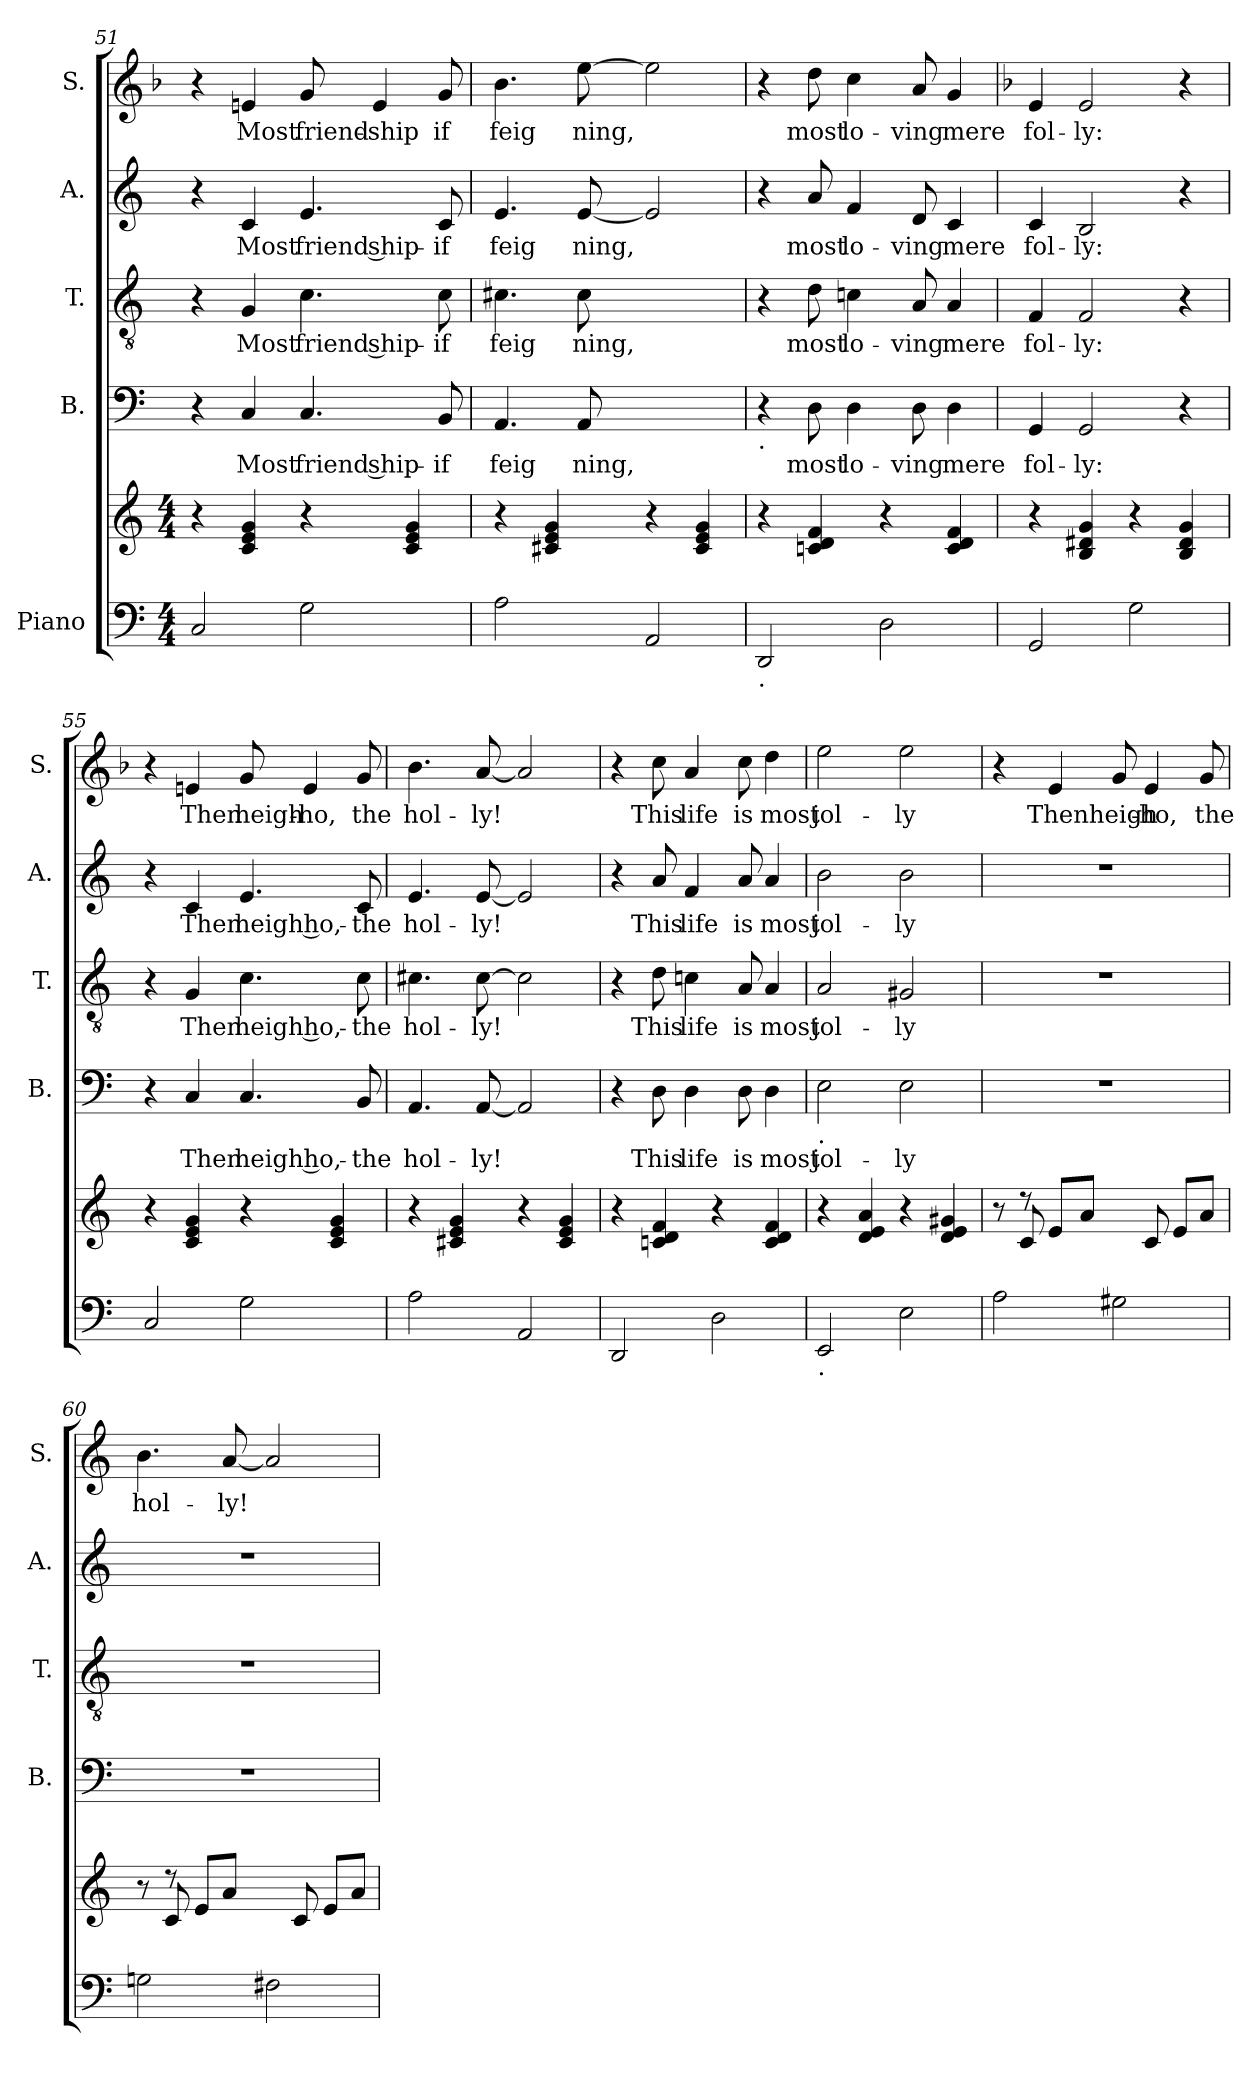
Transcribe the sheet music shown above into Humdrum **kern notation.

**kern	**kern	**kern	**text	**kern	**text	**kern	**text	**kern	**text
*part5	*part5	*part4	*part4	*part3	*part3	*part2	*part2	*part1	*part1
*staff6	*staff5	*staff4	*staff4	*staff3	*staff3	*staff2	*staff2	*staff1	*staff1
*I"Piano	*	*I"B.	*	*I"T.	*	*I"A.	*	*I"S.	*
*	*	*I'B.	*	*I'T.	*	*I'A.	*	*I'S.	*
*clefF4	*clefG2	*clefF4	*	*clefGv2	*	*clefG2	*	*clefG2	*
*	*	*	*	*	*	*	*	*k[b-]	*
*	*	*	*	*	*	*	*	*F:	*
*M4/4	*M4/4	*	*	*	*	*	*	*	*
=51	=51	=51	=51	=51	=51	=51	=51	=51	=51
*^	*^	*	*	*	*	*	*	*	*
2C/	2ryy	4ryy	4r	4r	.	4r	.	4r	.	4r	.
!	!	!	!	!	!LO:LY:b:cj	!	!LO:LY:b:cj	!	!LO:LY:b:cj	!	!LO:LY:b:cj
.	.	4c/ 4e/ 4g/	2.ryy	4C/	Most	4G/	Most	4c/	Most	4en/	Most
!	!	!	!	!	!LO:LY:b:cj	!	!LO:LY:b:cj	!	!LO:LY:b:cj	!	!LO:LY:b:cj
2ryy	2G\	4r	.	4.C/	friend ship-	4.c\	friend ship-	4.e/	friend ship-	8g/	friend-
!	!	!	!	!	!	!	!	!	!	!	!LO:LY:b:cj
.	.	.	.	.	.	.	.	.	.	4e/	-ship
.	.	4c/ 4g/ 4e/	.	.	.	.	.	.	.	.	.
!	!	!	!	!	!LO:LY:b:cj	!	!LO:LY:b:cj	!	!LO:LY:b:cj	!	!LO:LY:b:cj
.	.	.	.	8BB/	-if	8c\	-if	8c/	-if	8g/	if
*v	*v	*	*	*	*	*	*	*	*	*	*
*	*v	*v	*	*	*	*	*	*	*	*
=52	=52	=52	=52	=52	=52	=52	=52	=52	=52
!	!	!	!LO:LY:b:cj	!	!LO:LY:b:cj	!	!LO:LY:b:cj	!	!LO:LY:b:cj
2A\	4r	4.AA/	feig	4.c#X\	feig	4.e/	feig	4.b-\	feig
.	4c#X/ 4e/ 4g/	.	.	.	.	.	.	.	.
!	!	!	!LO:LY:b	!	!LO:LY:b	!	!LO:LY:b	!	!LO:LY:b
.	.	8AA/	ning,	8c#\	ning,	[<8e/	ning,	[>8ee\	ning,
2AA/	4r	2ryy	.	2ryy	.	2e/]	.	2ee\]	.
.	4c#/ 4g/ 4e/	.	.	.	.	.	.	.	.
!!LO:PB:g=z
=53	=53	=53	=53	=53	=53	=53	=53	=53	=53
*	*	*	*	*	*	*	*	*k[]	*
*	*	*	*	*	*	*	*	*C:	*
*^	*^	*	*	*	*	*	*	*	*
!	!	!	!	!LO:TX:b:t=.	!	!	!	!	!	!	!
!LO:TX:b:t=.	!	!	!	!	!	!	!	!	!	!	!
2DD/	2ryy	4ryy	4r	4r	.	4r	.	4r	.	4r	.
!	!	!	!	!	!LO:LY:b:cj	!	!LO:LY:b:cj	!	!LO:LY:b:cj	!	!LO:LY:b:cj
.	.	4cn/ 4f/ 4d/	2.ryy	8D\	most	8d\	most	8a/	most	8dd\	most
!	!	!	!	!	!LO:LY:b:cj	!	!LO:LY:b:cj	!	!LO:LY:b:cj	!	!LO:LY:b:cj
.	.	.	.	4D\	lo-	4cn\	lo-	4f/	lo-	4cc\	lo-
2ryy	2D\	4r	.	.	.	.	.	.	.	.	.
!	!	!	!	!	!LO:LY:b:cj	!	!LO:LY:b:cj	!	!LO:LY:b:cj	!	!LO:LY:b:cj
.	.	.	.	8D\	-ving	8A/	-ving	8d/	-ving	8a/	-ving
!	!	!	!	!	!LO:LY:b:cj	!	!LO:LY:b:cj	!	!LO:LY:b:cj	!	!LO:LY:b:cj
.	.	4c/ 4f/ 4d/	.	4D\	mere	4A/	mere	4c/	mere	4g/	mere
=54	=54	=54	=54	=54	=54	=54	=54	=54	=54	=54	=54
*	*	*	*	*	*	*	*	*	*	*k[b-]	*
*	*	*	*	*	*	*	*	*	*	*F:	*
!	!	!	!	!	!LO:LY:b:cj	!	!LO:LY:b:cj	!	!LO:LY:b:cj	!	!LO:LY:b:cj
2GG/	2ryy	4ryy	4r	4GG/	fol-	4F/	fol-	4c/	fol-	4e/	fol-
!	!	!	!	!	!LO:LY:b:cj	!	!LO:LY:b:cj	!	!LO:LY:b:cj	!	!LO:LY:b:cj
.	.	4B/ 4d#X/ 4g/	2.ryy	2GG/	-ly:	2F/	-ly:	2B/	-ly:	2e/	-ly:
2ryy	2G\	4r	.	.	.	.	.	.	.	.	.
.	.	4B/ 4g/ 4d#/	.	4r	.	4r	.	4r	.	4r	.
=55	=55	=55	=55	=55	=55	=55	=55	=55	=55	=55	=55
2C/	2ryy	4ryy	4r	4r	.	4r	.	4r	.	4r	.
!	!	!	!	!	!LO:LY:b:cj	!	!LO:LY:b:cj	!	!LO:LY:b:cj	!	!LO:LY:b:cj
.	.	4c/ 4e/ 4g/	2.ryy	4C/	Then	4G/	Then	4c/	Then	4en/	Then
!	!	!	!	!	!LO:LY:b:cj	!	!LO:LY:b:cj	!	!LO:LY:b:cj	!	!LO:LY:b:cj
2ryy	2G\	4r	.	4.C/	heigh ho,-	4.c\	heigh ho,-	4.e/	heigh ho,-	8g/	heigh-
!	!	!	!	!	!	!	!	!	!	!	!LO:LY:b:cj
.	.	.	.	.	.	.	.	.	.	4e/	-ho,
.	.	4c/ 4g/ 4e/	.	.	.	.	.	.	.	.	.
!	!	!	!	!	!LO:LY:b:cj	!	!LO:LY:b:cj	!	!LO:LY:b:cj	!	!LO:LY:b:cj
.	.	.	.	8BB/	-the	8c\	-the	8c/	-the	8g/	the
*v	*v	*	*	*	*	*	*	*	*	*	*
*	*v	*v	*	*	*	*	*	*	*	*
=56	=56	=56	=56	=56	=56	=56	=56	=56	=56
!	!	!	!LO:LY:b:cj	!	!LO:LY:b:cj	!	!LO:LY:b:cj	!	!LO:LY:b:cj
2A\	4r	4.AA/	hol-	4.c#X\	hol-	4.e/	hol-	4.b-\	hol-
.	4c#X/ 4e/ 4g/	.	.	.	.	.	.	.	.
!	!	!	!LO:LY:b:cj	!	!LO:LY:b:cj	!	!LO:LY:b:cj	!	!LO:LY:b:cj
.	.	[<8AA/	-ly!	[>8c#\	-ly!	[<8e/	-ly!	[<8a/	-ly!
2AA/	4r	2AA/]	.	2c#\]	.	2e/]	.	2a/]	.
.	4c#/ 4g/ 4e/	.	.	.	.	.	.	.	.
=57	=57	=57	=57	=57	=57	=57	=57	=57	=57
*^	*^	*	*	*	*	*	*	*	*
2DD/	2ryy	4ryy	4r	4r	.	4r	.	4r	.	4r	.
!	!	!	!	!	!LO:LY:b:cj	!	!LO:LY:b:cj	!	!LO:LY:b:cj	!	!LO:LY:b:cj
.	.	4cn/ 4f/ 4d/	2.ryy	8D\	This	8d\	This	8a/	This	8cc\	This
!	!	!	!	!	!LO:LY:b:cj	!	!LO:LY:b:cj	!	!LO:LY:b:cj	!	!LO:LY:b:cj
.	.	.	.	4D\	life	4cn\	life	4f/	life	4a/	life
2ryy	2D\	4r	.	.	.	.	.	.	.	.	.
!	!	!	!	!	!LO:LY:b:cj	!	!LO:LY:b:cj	!	!LO:LY:b:cj	!	!LO:LY:b:cj
.	.	.	.	8D\	is	8A/	is	8a/	is	8cc\	is
!	!	!	!	!	!LO:LY:b:cj	!	!LO:LY:b:cj	!	!LO:LY:b:cj	!	!LO:LY:b:cj
.	.	4f/ 4c/ 4d/	.	4D\	most	4A/	most	4a/	most	4dd\	most
!!LO:LB:g=z
=58	=58	=58	=58	=58	=58	=58	=58	=58	=58	=58	=58
*	*	*	*	*	*	*	*	*	*	*k[]	*
*	*	*	*	*	*	*	*	*	*	*C:	*
!	!	!	!	!LO:TX:b:t=.	!	!	!	!	!	!	!
!LO:TX:b:t=.	!	!	!	!	!	!	!	!	!	!	!
!	!	!	!	!	!LO:LY:b:cj	!	!LO:LY:b:cj	!	!LO:LY:b:cj	!	!LO:LY:b:cj
2EE/	2ryy	4ryy	4r	2E\	jol-	2A/	jol-	2b\	jol-	2ee\	jol-
.	.	4d/ 4a/ 4e/	2.ryy	.	.	.	.	.	.	.	.
!	!	!	!	!	!LO:LY:b:rj	!	!LO:LY:b:cj	!	!LO:LY:b:rj	!	!LO:LY:b:cj
2ryy	2E\	4r	.	2E\	-ly	2G#X/	-ly	2b\	-ly	2ee\	-ly
.	.	4d/ 4g#X/ 4e/	.	.	.	.	.	.	.	.	.
*v	*v	*	*	*	*	*	*	*	*	*	*
=59	=59	=59	=59	=59	=59	=59	=59	=59	=59	=59
2A\	8r	8ryy	1r	.	1r	.	1r	.	4r	.
.	8r	8c/	.	.	.	.	.	.	.	.
!	!	!	!	!	!	!	!	!	!	!LO:LY:b
.	2.ryy	8e/L	.	.	.	.	.	.	4e/	Thenheigh-
.	.	8a/J	.	.	.	.	.	.	.	.
2G#X\	.	8ryy	.	.	.	.	.	.	8g/	.
!	!	!	!	!	!	!	!	!	!	!LO:LY:b:cj
.	.	8c/	.	.	.	.	.	.	4e/	-ho,
.	.	8e/L	.	.	.	.	.	.	.	.
!	!	!	!	!	!	!	!	!	!	!LO:LY:b:cj
.	.	8a/J	.	.	.	.	.	.	8g/	the
=60	=60	=60	=60	=60	=60	=60	=60	=60	=60	=60
!	!	!	!	!	!	!	!	!	!	!LO:LY:b:cj
2Gn\	8r	8ryy	1r	.	1r	.	1r	.	4.b\	hol-
.	8r	8c/	.	.	.	.	.	.	.	.
.	2.ryy	8e/L	.	.	.	.	.	.	.	.
!	!	!	!	!	!	!	!	!	!	!LO:LY:b:cj
.	.	8a/J	.	.	.	.	.	.	[<8a/	-ly!
2F#X\	.	8ryy	.	.	.	.	.	.	2a/]	.
.	.	8c/	.	.	.	.	.	.	.	.
.	.	8e/L	.	.	.	.	.	.	.	.
.	.	8a/J	.	.	.	.	.	.	.	.
*	*v	*v	*	*	*	*	*	*	*	*
=	=	=	=	=	=	=	=	=	=
*-	*-	*-	*-	*-	*-	*-	*-	*-	*-
